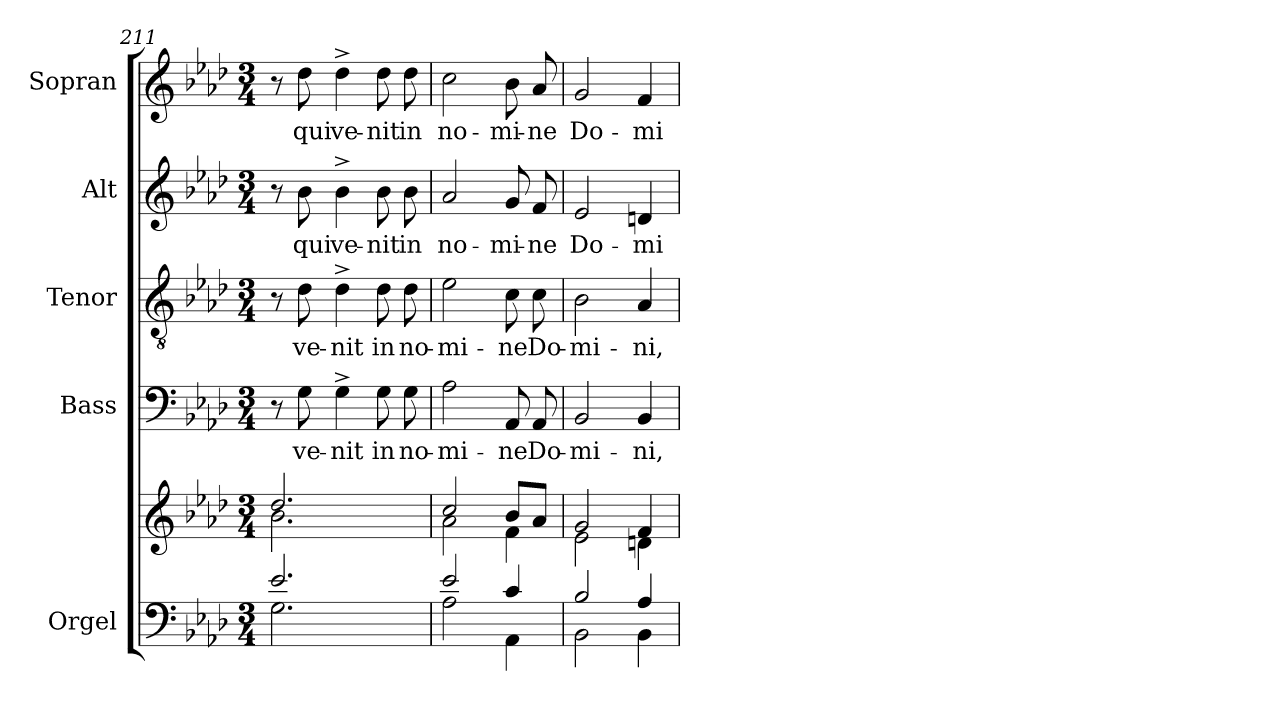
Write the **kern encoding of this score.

**kern	**kern	**kern	**text	**kern	**text	**kern	**text	**kern	**text
*part5	*part5	*part4	*part4	*part3	*part3	*part2	*part2	*part1	*part1
*staff6	*staff5	*staff4	*staff4	*staff3	*staff3	*staff2	*staff2	*staff1	*staff1
*I"Orgel	*	*I"Bass	*	*I"Tenor	*	*I"Alt	*	*I"Sopran	*
*I'Org.	*	*I'B.	*	*I'T.	*	*I'A.	*	*I'S.	*
*clefF4	*clefG2	*clefF4	*	*clefGv2	*	*clefG2	*	*clefG2	*
*k[b-e-a-d-]	*k[b-e-a-d-]	*k[b-e-a-d-]	*	*k[b-e-a-d-]	*	*k[b-e-a-d-]	*	*k[b-e-a-d-]	*
*A-:	*A-:	*A-:	*	*A-:	*	*A-:	*	*A-:	*
*M3/4	*M3/4	*M3/4	*	*M3/4	*	*M3/4	*	*M3/4	*
=211	=211	=211	=211	=211	=211	=211	=211	=211	=211
*^	*^	*	*	*	*	*	*	*	*
2.e-/	2.G\	2.dd-/	2.b-\	8r	.	8r	.	8r	.	8r	.
!	!	!	!	!	!LO:LY:b	!	!LO:LY:b	!	!LO:LY:b	!	!LO:LY:b
.	.	.	.	8G\	ve-	8d-\	ve-	8b-\	qui	8dd-\	qui
!	!	!	!	!	!LO:LY:b	!	!LO:LY:b	!	!LO:LY:b	!	!LO:LY:b
.	.	.	.	4G^>\	-nit	4d-^>\	-nit	4b-^>\	ve-	4dd-^>\	ve-
!	!	!	!	!	!LO:LY:b	!	!LO:LY:b	!	!LO:LY:b	!	!LO:LY:b
.	.	.	.	8G\	in	8d-\	in	8b-\	-nit	8dd-\	-nit
!	!	!	!	!	!LO:LY:b	!	!LO:LY:b	!	!LO:LY:b	!	!LO:LY:b
.	.	.	.	8G\	no-	8d-\	no-	8b-\	in	8dd-\	in
=212	=212	=212	=212	=212	=212	=212	=212	=212	=212	=212	=212
!	!	!	!	!	!LO:LY:b	!	!LO:LY:b	!	!LO:LY:b	!	!LO:LY:b
2e-/	2A-\	2cc/	2a-\	2A-\	-mi-	2e-\	-mi-	2a-/	no-	2cc\	no-
!	!	!	!	!	!LO:LY:b	!	!LO:LY:b	!	!LO:LY:b	!	!LO:LY:b
4c/	4AA-\	8b-/L	4f\	8AA-/	-ne	8c\	-ne	8g/	-mi-	8b-\	-mi-
!	!	!	!	!	!LO:LY:b	!	!LO:LY:b	!	!LO:LY:b	!	!LO:LY:b
.	.	8a-/J	.	8AA-/	Do-	8c\	Do-	8f/	-ne	8a-/	-ne
!!LO:PB:g=z
=213	=213	=213	=213	=213	=213	=213	=213	=213	=213	=213	=213
!	!	!	!	!	!LO:LY:b	!	!LO:LY:b	!	!LO:LY:b	!	!LO:LY:b
2B-/	2BB-\	2g/	2e-\	2BB-/	-mi-	2B-\	-mi-	2e-/	Do-	2g/	Do-
!	!	!	!	!	!LO:LY:b	!	!LO:LY:b	!	!LO:LY:b	!	!LO:LY:b
4A-/	4BB-\	4f/	4dn\	4BB-/	-ni,	4A-/	-ni,	4dn/	-mi-	4f/	-mi-
*v	*v	*	*	*	*	*	*	*	*	*	*
*	*v	*v	*	*	*	*	*	*	*	*
=	=	=	=	=	=	=	=	=	=
*-	*-	*-	*-	*-	*-	*-	*-	*-	*-
